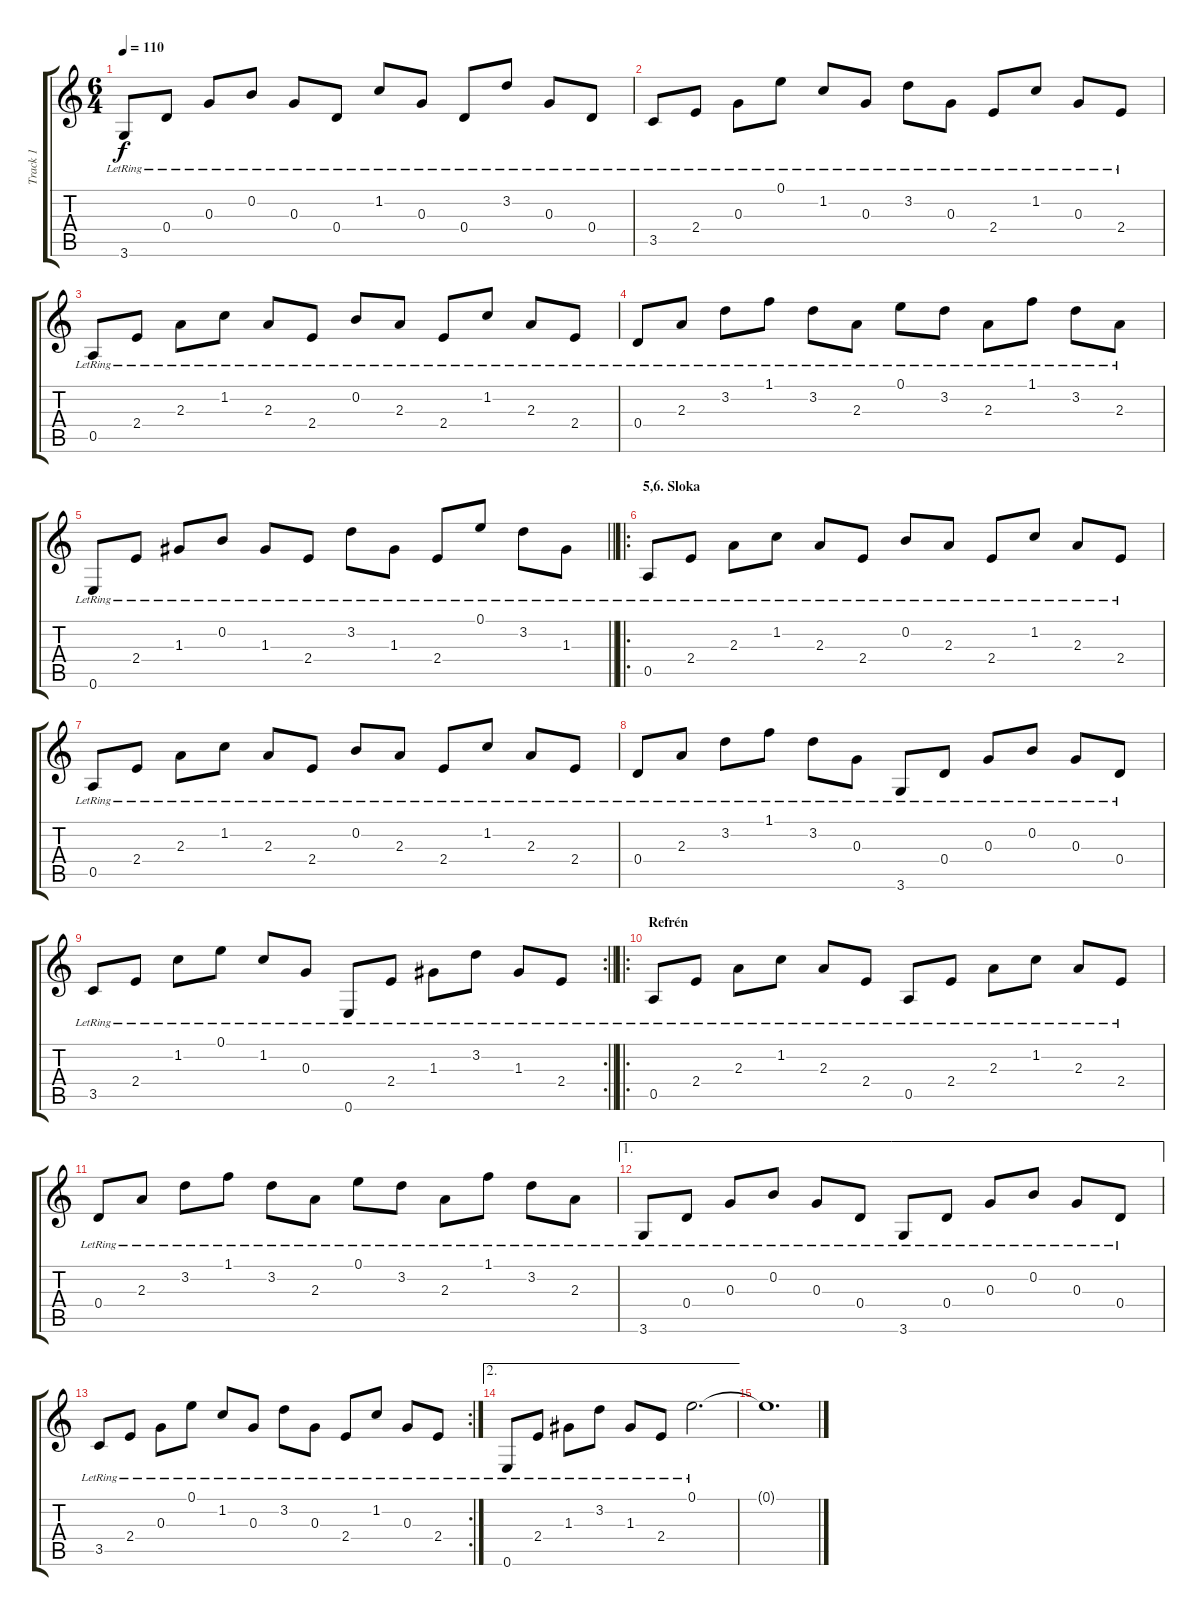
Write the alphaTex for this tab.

\track ("Track 1" "Track 1") {instrument acousticguitarsteel}
\staff {score tabs}
\tuning (E4 B3 G3 D3 A2 E2) {hide}
\ts (6 4)
\tempo 110
\clef g2
\ks c
3.6{lr}.8{dy f} 0.4{lr}.8 0.3{lr}.8 0.2{lr}.8 0.3{lr}.8 0.4{lr}.8 1.2{lr}.8 0.3{lr}.8 0.4{lr}.8 3.2{lr}.8 0.3{lr}.8 0.4{lr}.8 |
3.5{lr}.8 2.4{lr}.8 0.3{lr}.8 0.1{lr}.8 1.2{lr}.8 0.3{lr}.8 3.2{lr}.8 0.3{lr}.8 2.4{lr}.8 1.2{lr}.8 0.3{lr}.8 2.4{lr}.8 |
0.5{lr}.8 2.4{lr}.8 2.3{lr}.8 1.2{lr}.8 2.3{lr}.8 2.4{lr}.8 0.2{lr}.8 2.3{lr}.8 2.4{lr}.8 1.2{lr}.8 2.3{lr}.8 2.4{lr}.8 |
0.4{lr}.8 2.3{lr}.8 3.2{lr}.8 1.1{lr}.8 3.2{lr}.8 2.3{lr}.8 0.1{lr}.8 3.2{lr}.8 2.3{lr}.8 1.1{lr}.8 3.2{lr}.8 2.3{lr}.8 |
\barLineRight lightlight
0.6{lr}.8 2.4{lr}.8 1.3{lr}.8 0.2{lr}.8 1.3{lr}.8 2.4{lr}.8 3.2{lr}.8 1.3{lr}.8 2.4{lr}.8 0.1{lr}.8 3.2{lr}.8 1.3{lr}.8 |
\ro
\section ("" "5,6. Sloka")
0.5{lr}.8 2.4{lr}.8 2.3{lr}.8 1.2{lr}.8 2.3{lr}.8 2.4{lr}.8 0.2{lr}.8 2.3{lr}.8 2.4{lr}.8 1.2{lr}.8 2.3{lr}.8 2.4{lr}.8 |
0.5{lr}.8 2.4{lr}.8 2.3{lr}.8 1.2{lr}.8 2.3{lr}.8 2.4{lr}.8 0.2{lr}.8 2.3{lr}.8 2.4{lr}.8 1.2{lr}.8 2.3{lr}.8 2.4{lr}.8 |
0.4{lr}.8 2.3{lr}.8 3.2{lr}.8 1.1{lr}.8 3.2{lr}.8 0.3{lr}.8 3.6{lr}.8 0.4{lr}.8 0.3{lr}.8 0.2{lr}.8 0.3{lr}.8 0.4{lr}.8 |
\rc 2
\barLineRight lightlight
3.5{lr}.8 2.4{lr}.8 1.2{lr}.8 0.1{lr}.8 1.2{lr}.8 0.3{lr}.8 0.6{lr}.8 2.4{lr}.8 1.3{lr}.8 3.2{lr}.8 1.3{lr}.8 2.4{lr}.8 |
\ro
\section ("" "Refrén")
0.5{lr}.8 2.4{lr}.8 2.3{lr}.8 1.2{lr}.8 2.3{lr}.8 2.4{lr}.8 0.5{lr}.8 2.4{lr}.8 2.3{lr}.8 1.2{lr}.8 2.3{lr}.8 2.4{lr}.8 |
0.4{lr}.8 2.3{lr}.8 3.2{lr}.8 1.1{lr}.8 3.2{lr}.8 2.3{lr}.8 0.1{lr}.8 3.2{lr}.8 2.3{lr}.8 1.1{lr}.8 3.2{lr}.8 2.3{lr}.8 |
\ae 1
3.6{lr}.8 0.4{lr}.8 0.3{lr}.8 0.2{lr}.8 0.3{lr}.8 0.4{lr}.8 3.6{lr}.8 0.4{lr}.8 0.3{lr}.8 0.2{lr}.8 0.3{lr}.8 0.4{lr}.8 |
\rc 2
3.5{lr}.8 2.4{lr}.8 0.3{lr}.8 0.1{lr}.8 1.2{lr}.8 0.3{lr}.8 3.2{lr}.8 0.3{lr}.8 2.4{lr}.8 1.2{lr}.8 0.3{lr}.8 2.4{lr}.8 |
\ae 2
0.6{lr}.8 2.4{lr}.8 1.3{lr}.8 3.2{lr}.8 1.3{lr}.8 2.4{lr}.8 0.1{lr}.2{d} |
0.1{t}.1{d}
